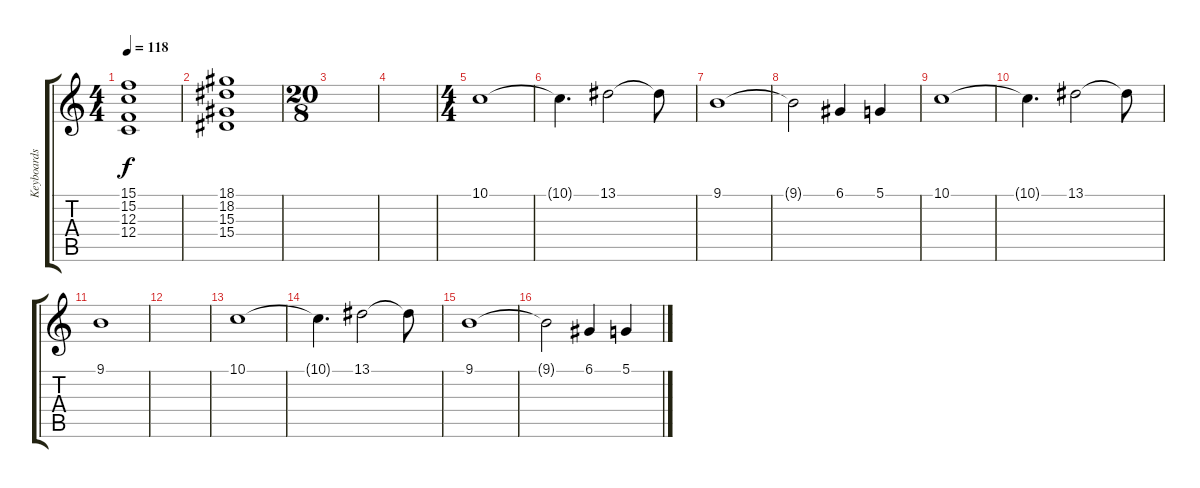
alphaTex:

\track ("Keyboards" "Keyboards") {instrument pad2warm}
\staff {score tabs}
\tuning (D4 A3 F3 C3 G2 C2) {hide}
\ts (4 4)
\tempo 118
\clef g2
\ks c
(15.1 15.2 12.3 12.4).1{dy f instrument stringensemble1} |
(18.1 18.2 15.3 15.4).1 |
\ts (20 8)
|
|
\ts (4 4)
10.1.1{volume 8 instrument pad2warm} |
10.1{t}.4{d} 13.1.2 13.1{t}.8 |
9.1.1 |
9.1{t}.2 6.1.4 5.1.4 |
10.1.1{volume 8 instrument pad2warm} |
10.1{t}.4{d} 13.1.2 13.1{t}.8 |
9.1.1 |
|
10.1.1{volume 8 instrument pad2warm} |
10.1{t}.4{d} 13.1.2 13.1{t}.8 |
9.1.1 |
9.1{t}.2 6.1.4 5.1.4
